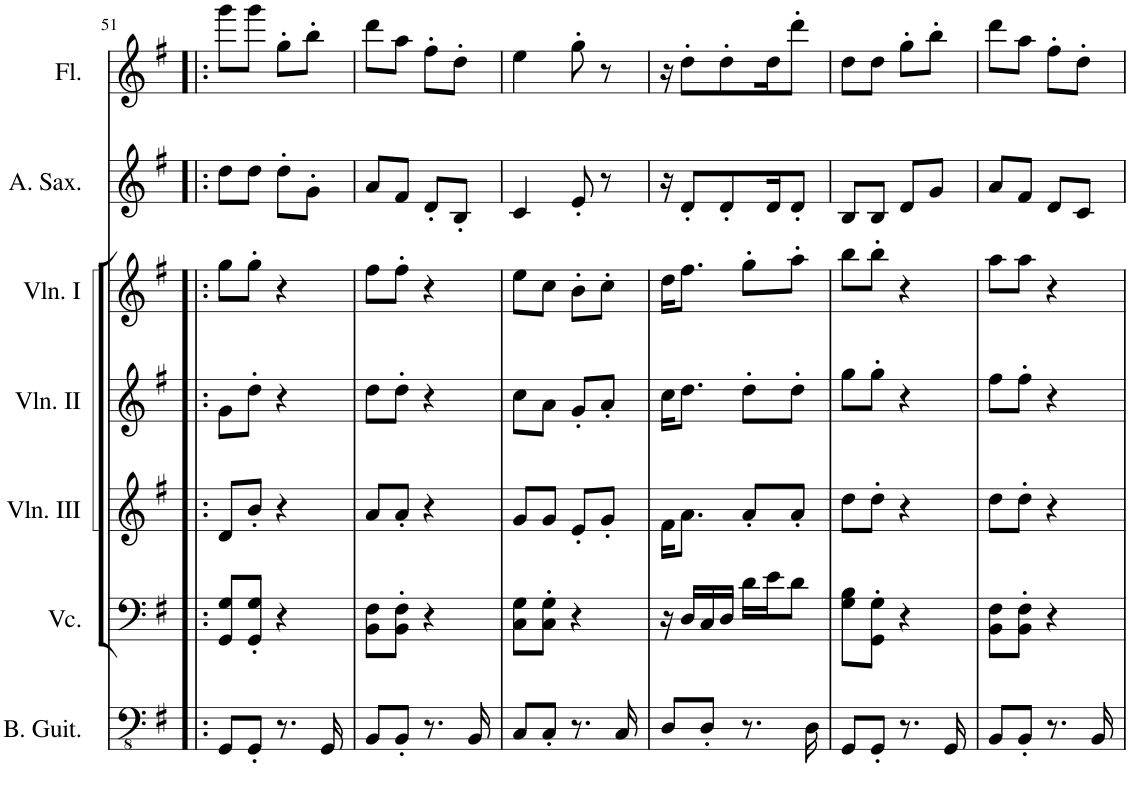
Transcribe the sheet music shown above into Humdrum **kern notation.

**kern	**kern	**kern	**kern	**kern	**kern	**kern
*part7	*part6	*part5	*part4	*part3	*part2	*part1
*staff7	*staff6	*staff5	*staff4	*staff3	*staff2	*staff1
*I"Bass Guitar	*I"Violoncello	*I"Violin III	*I"Violin II	*I"Violin I	*I"Alto Saxophone	*I"Flute
*I'B. Guit.	*I'Vc.	*I'Vln. III	*I'Vln. II	*I'Vln. I	*I'A. Sax.	*I'Fl.
!!LO:PB:g=z
*clefFv4	*clefF4	*clefG2	*clefG2	*clefG2	*clefG2	*clefX
*	*	*	*	*	*ITrd5c9	*
*k[f#]	*k[f#]	*k[f#]	*k[f#]	*k[f#]	*k[f#]	*k[f#]
*M2/4	*M2/4	*M2/4	*M2/4	*M2/4	*M2/4	*M2/4
=51!|:	=51!|:	=51!|:	=51!|:	=51!|:	=51!|:	=51!|:
8GGG/L	8GG/ 8G/L	8d/L	8g\L	8gg\L	8dd\L	8ggg\L
8GGG'/J	8GG/' 8G/'J	8b'/J	8dd'\J	8gg'\J	8dd\J	8ggg\J
8.r	4r	4r	4r	4r	8dd'\L	8gg'\L
.	.	.	.	.	8g'\J	8bb'\J
16GGG/	.	.	.	.	.	.
=52	=52	=52	=52	=52	=52	=52
8BBB/L	8BB\ 8F#\L	8a/L	8dd\L	8ff#\L	8a/L	8ddd\L
8BBB'/J	8BB\' 8F#\'J	8a'/J	8dd'\J	8ff#'\J	8f#/J	8aa\J
8.r	4r	4r	4r	4r	8d'/L	8ffn'\L
.	.	.	.	.	8B'/J	8dd'\J
16BBB/	.	.	.	.	.	.
=53	=53	=53	=53	=53	=53	=53
8CC/L	8C\ 8G\L	8g/L	8cc\L	8ee\L	4c/	4ee\
8CC'/J	8C\' 8G\'J	8g/J	8a\J	8cc\J	.	.
8.r	4r	8e'/L	8g'/L	8b'\L	8e'/	8gg'\
.	.	8g'/J	8a'/J	8cc'\J	8r	8r
16CC/	.	.	.	.	.	.
=54	=54	=54	=54	=54	=54	=54
8DD/L	16r	16f#\KL	16cc\KL	16dd\KL	16r	16r
.	16D/LL	8.a\J	8.dd\J	8.ff#\J	8d'/L	8dd'\L
8DD'/J	16C/	.	.	.	.	.
.	16D/JJ	.	.	.	8d'/	8dd'\
8.r	16d\LL	8a'/L	8dd'\L	8gg'\L	.	.
.	16e\J	.	.	.	16d/K	16dd\K
.	8d\J	8a'/J	8dd'\J	8aa'\J	8d'/J	8ddd'\J
16DD\	.	.	.	.	.	.
=55	=55	=55	=55	=55	=55	=55
8GGG/L	8G\ 8B\L	8dd\L	8gg\L	8bb\L	8B/L	8dd\L
8GGG'/J	8GG\' 8G\'J	8dd'\J	8gg'\J	8bb'\J	8B/J	8dd\J
8.r	4r	4r	4r	4r	8d/L	8gg'\L
.	.	.	.	.	8g/J	8bb'\J
16GGG/	.	.	.	.	.	.
=56	=56	=56	=56	=56	=56	=56
8BBB/L	8BB\ 8F#\L	8dd\L	8ff#\L	8aa\L	8a/L	8ddd\L
8BBB'/J	8BB\' 8F#\'J	8dd'\J	8ff#'\J	8aa\J	8f#/J	8aa\J
8.r	4r	4r	4r	4r	8d/L	8ffn'\L
.	.	.	.	.	8c/J	8dd'\J
16BBB/	.	.	.	.	.	.
=	=	=	=	=	=	=
*-	*-	*-	*-	*-	*-	*-
